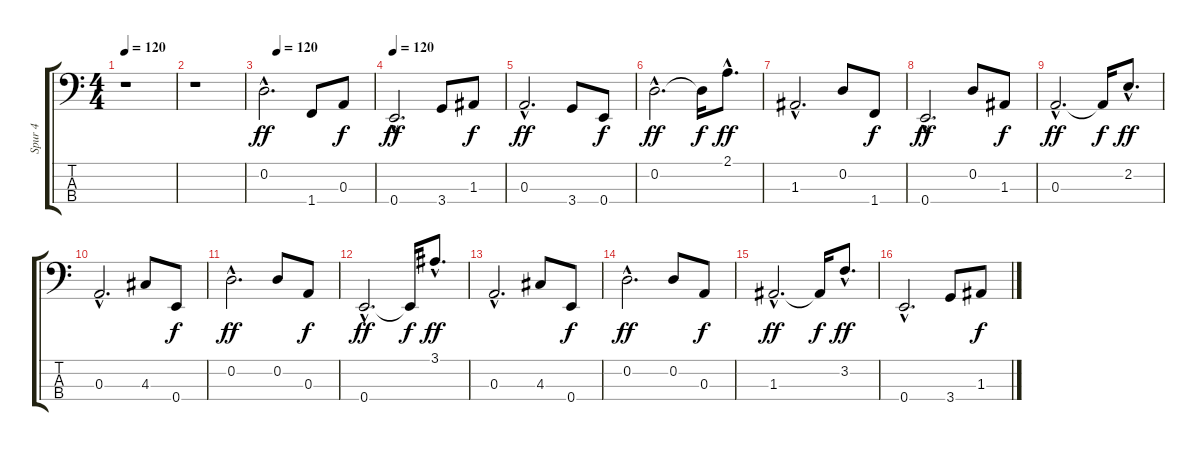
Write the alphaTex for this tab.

\track ("Spur 4" "Spur 4") {instrument fretlessbass}
\staff {score tabs}
\tuning (G2 D2 A1 E1) {hide}
\ts (4 4)
\tempo 120
\clef f4
\ks c
r.1{dy ff} |
r.1 |
\tempo (120 0.125)
0.2{hac}.2{d instrument fretlessbass} 1.4.8 0.3.8{dy f} |
\tempo 120
0.4{hac}.2{d dy ff} 3.4.8 1.3.8{dy f} |
0.3{hac}.2{d dy ff} 3.4.8 0.4.8{dy f} |
0.2{hac}.2{d dy ff} 0.2{t}.16{dy f} 2.1{hac}.8{d dy ff} |
1.3{hac}.2{d} 0.2.8 1.4.8{dy f} |
0.4{hac}.2{d dy ff} 0.2.8 1.3.8{dy f} |
0.3{hac}.2{d dy ff} 0.3{t}.16{dy f} 2.2{hac}.8{d dy ff} |
0.3{hac}.2{d} 4.3.8 0.4.8{dy f} |
0.2{hac}.2{d dy ff} 0.2.8 0.3.8{dy f} |
0.4{hac}.2{d dy ff} 0.4{t}.16{dy f} 3.1{hac}.8{d dy ff} |
0.3{hac}.2{d} 4.3.8 0.4.8{dy f} |
0.2{hac}.2{d dy ff} 0.2.8 0.3.8{dy f} |
1.3{hac}.2{d dy ff} 1.3{t}.16{dy f} 3.2{hac}.8{d dy ff} |
0.4{hac}.2{d} 3.4.8 1.3.8{dy f}
